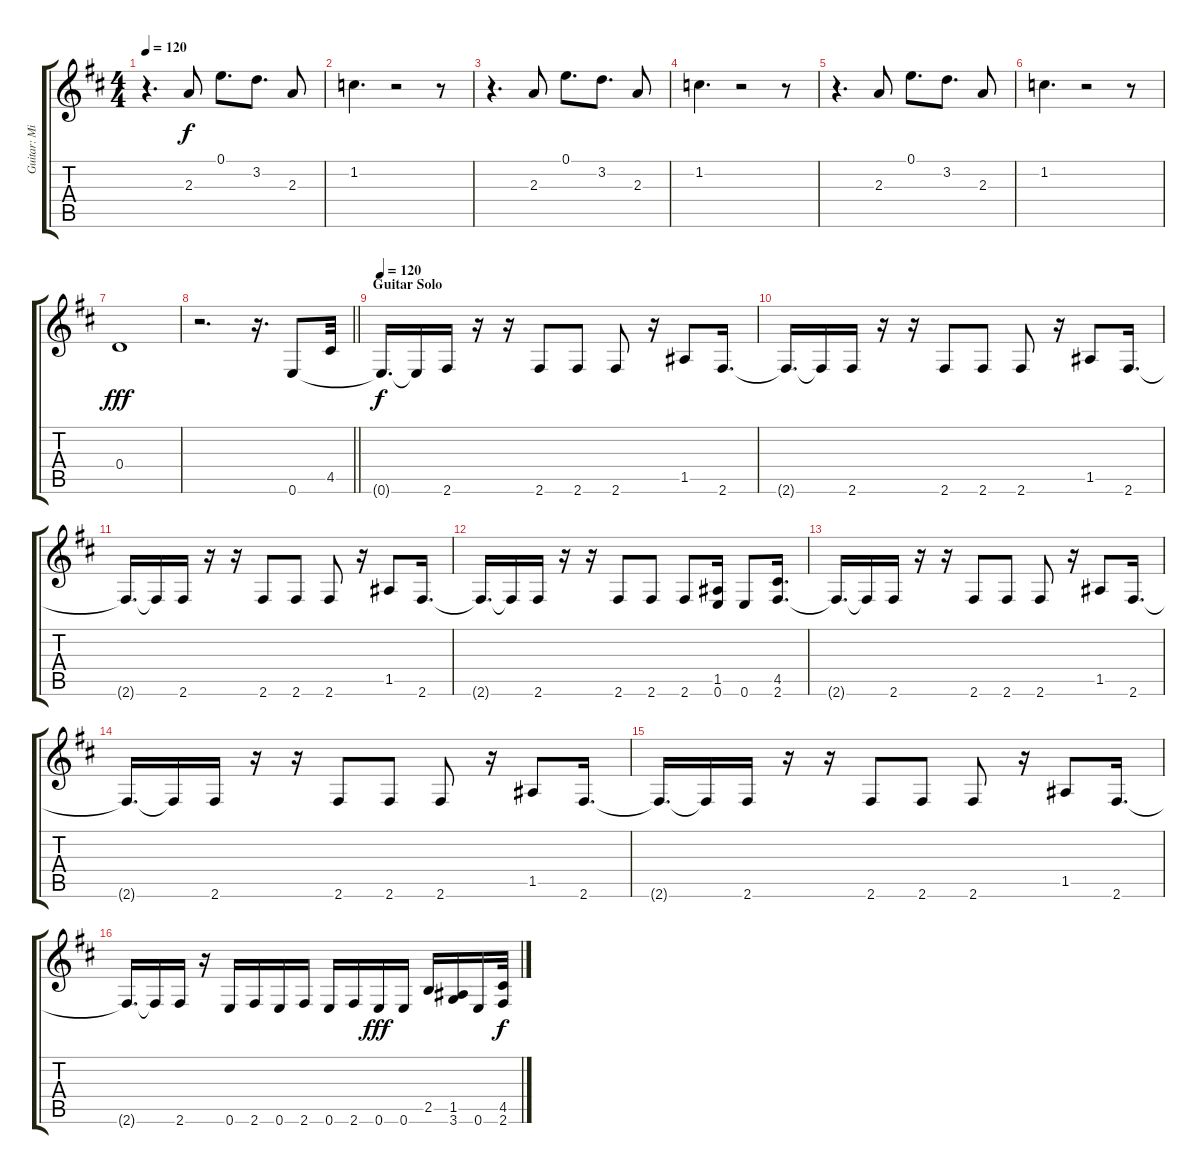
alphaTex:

\track ("Guitar: Mick Ralphs" "Guitar: Mi") {instrument acousticguitarsteel}
\staff {score tabs}
\tuning (E4 B3 G3 D3 A2 E2) {hide}
\ts (4 4)
\tempo 120
\clef g2
\ks d
r.4{d dy fff} 2.3.8{dy f} 0.1.8{d} 3.2.8{d} 2.3.8 |
1.2.4{d} r.2 r.8 |
r.4{d} 2.3.8 0.1.8{d} 3.2.8{d} 2.3.8 |
1.2.4{d} r.2 r.8 |
r.4{d} 2.3.8 0.1.8{d} 3.2.8{d} 2.3.8 |
1.2.4{d} r.2 r.8 |
0.4.1{dy fff} |
\barLineRight lightlight
r.2{d} r.16{d} 0.6.8 4.5.32 |
\section ("" "Guitar Solo")
\tempo 120
0.6{t}.16{d dy f} 0.6{t}.16 2.6.16 r.16 r.16 2.6.8 2.6.8 2.6.8 r.16 1.5.8 2.6.16{d} |
2.6{t}.16{d} 2.6{t}.16 2.6.16 r.16 r.16 2.6.8 2.6.8 2.6.8 r.16 1.5.8 2.6.16{d} |
2.6{t}.16{d} 2.6{t}.16 2.6.16 r.16 r.16 2.6.8 2.6.8 2.6.8 r.16 1.5.8 2.6.16{d} |
2.6{t}.16{d} 2.6{t}.16 2.6.16 r.16 r.16 2.6.8 2.6.8 2.6.8 (1.5 0.6).16 0.6.8 (4.5 2.6).16{d} |
2.6{t}.16{d} 2.6{t}.16 2.6.16 r.16 r.16 2.6.8 2.6.8 2.6.8 r.16 1.5.8 2.6.16{d} |
2.6{t}.16{d} 2.6{t}.16 2.6.16 r.16 r.16 2.6.8 2.6.8 2.6.8 r.16 1.5.8 2.6.16{d} |
2.6{t}.16{d} 2.6{t}.16 2.6.16 r.16 r.16 2.6.8 2.6.8 2.6.8 r.16 1.5.8 2.6.16{d} |
2.6{t}.16{d} 2.6{t}.16 2.6.16 r.16 0.6.16 2.6.16 0.6.16 2.6.16 0.6.16 2.6.16 0.6.16{dy fff} 0.6.16 2.5.16 (1.5 3.6).16 0.6.16 (4.5 2.6).32{dy f}
